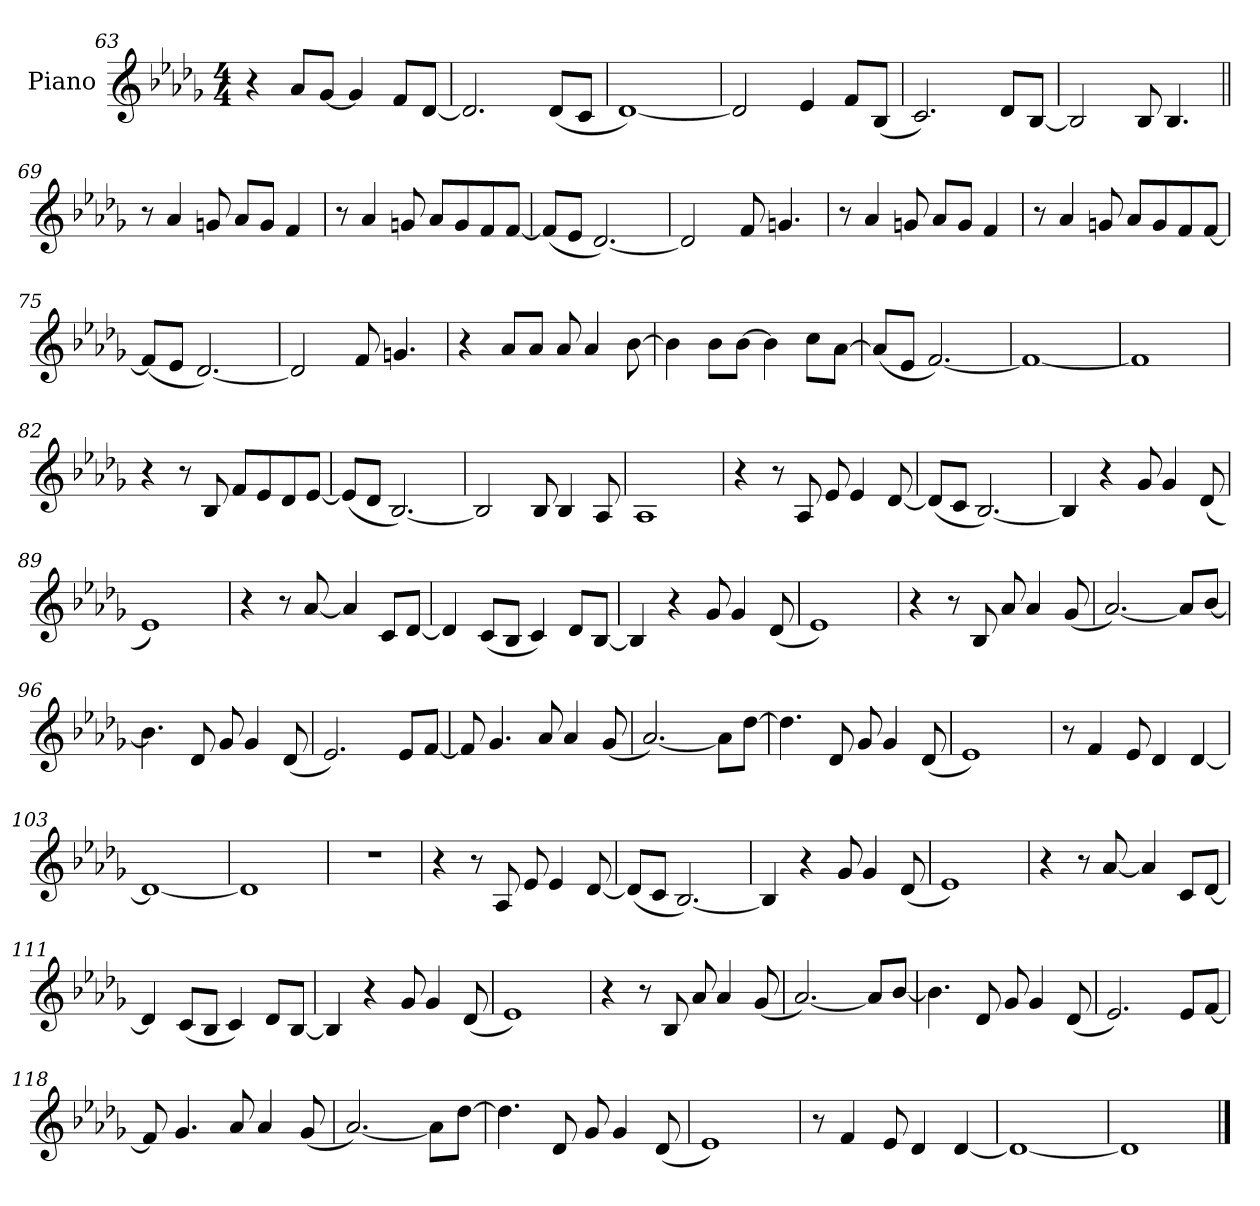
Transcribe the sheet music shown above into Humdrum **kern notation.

**kern
*part1
*staff1
*I"Piano
*I'Pno.
*clefG2
*k[b-e-a-d-g-]
*M4/4
=63
4r
8a-L
[8g-J
4g-]
8fL
[8d-J
=64
2.d-]
(<8d-L
8cJ
=65
[1d-)
=66
2d-]
4e-
8fL
(<8B-J
=67
2.c)
8d-L
[8B-J
=68
2B-]
8B-
4.B-
=69||
8r
4a-
8gn
8a-L
8gJ
4f
=70
8r
4a-
8gn
8a-L
8g
8f
[8fJ
=71
(<8fL]
8e-J
[2.d-)
=72
2d-]
8f
4.gn
=73
8r
4a-
8gn
8a-L
8gJ
4f
=74
8r
4a-
8gn
8a-L
8g
8f
[8fJ
=75
(<8fL]
8e-J
[2.d-)
=76
2d-]
8f
4.gn
=77
4r
8a-L
8a-J
8a-
4a-
[8b-
=78
4b-]
8b-L
[8b-J
4b-]
8ccL
[8a-J
=79
(<8a-L]
8e-J
[2.f)
=80
1f_
=81
1f]
=82
4r
8r
8B-
8fL
8e-
8d-
[8e-J
=83
(<8e-L]
8d-J
[2.B-)
=84
2B-]
8B-
4B-
8A-
=85
1A-
=86
4r
8r
8A-
8e-
4e-
[8d-
=87
(<8d-L]
8cJ
[2.B-)
=88
4B-]
4r
8g-
4g-
(<8d-
=89
1e-)
=90
4r
8r
[8a-
4a-]
8cL
[8d-J
=91
4d-]
(<8cL
8B-J
4c)
8d-L
[8B-J
=92
4B-]
4r
8g-
4g-
(<8d-
=93
1e-)
=94
4r
8r
8B-
8a-
4a-
(<8g-
=95
[2.a-)
8a-L]
[8b-J
=96
4.b-]
8d-
8g-
4g-
(<8d-
=97
2.e-)
8e-L
[8fJ
=98
8f]
4.g-
8a-
4a-
(<8g-
=99
[2.a-)
8a-L]
[8dd-J
=100
4.dd-]
8d-
8g-
4g-
(<8d-
=101
1e-)
=102
8r
4f
8e-
4d-
[4d-
=103
1d-_
=104
1d-]
=105
1r
=106
4r
8r
8A-
8e-
4e-
[8d-
=107
(<8d-L]
8cJ
[2.B-)
=108
4B-]
4r
8g-
4g-
(<8d-
=109
1e-)
=110
4r
8r
[8a-
4a-]
8cL
[8d-J
=111
4d-]
(<8cL
8B-J
4c)
8d-L
[8B-J
=112
4B-]
4r
8g-
4g-
(<8d-
=113
1e-)
=114
4r
8r
8B-
8a-
4a-
(<8g-
=115
[2.a-)
8a-L]
[8b-J
=116
4.b-]
8d-
8g-
4g-
(<8d-
=117
2.e-)
8e-L
[8fJ
=118
8f]
4.g-
8a-
4a-
(<8g-
=119
[2.a-)
8a-L]
[8dd-J
=120
4.dd-]
8d-
8g-
4g-
(<8d-
=121
1e-)
=122
8r
4f
8e-
4d-
[4d-
=123
1d-_
=124
1d-]
==
*-
